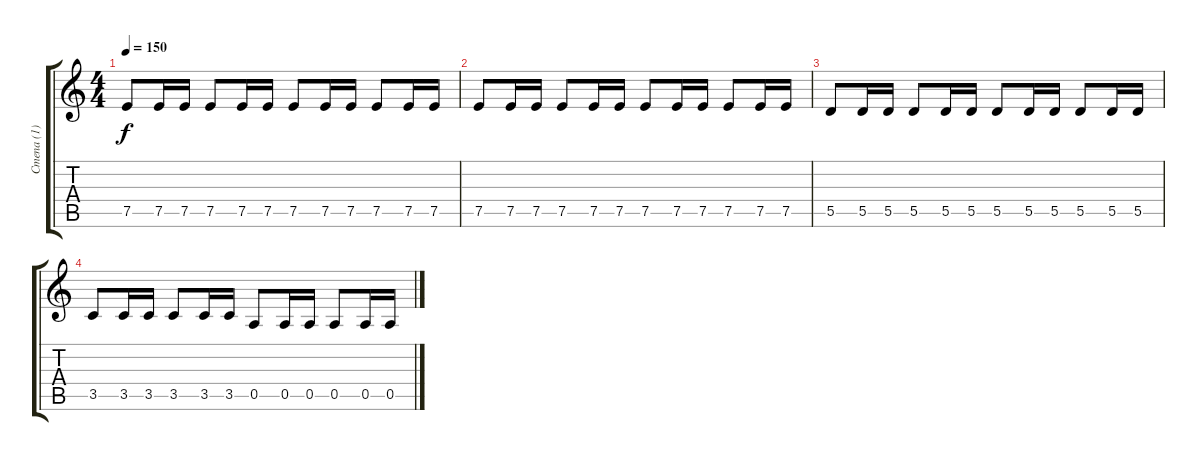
\track ("Степа (1) - бас" "Степа (1) ") {instrument electricbassfinger}
\staff {score tabs}
\tuning (E4 B3 G3 D3 A2 E2) {hide}
\ts (4 4)
\tempo 150
\clef g2
\ks c
7.5.8{dy f} 7.5.16 7.5.16 7.5.8 7.5.16 7.5.16 7.5.8 7.5.16 7.5.16 7.5.8 7.5.16 7.5.16 |
7.5.8 7.5.16 7.5.16 7.5.8 7.5.16 7.5.16 7.5.8 7.5.16 7.5.16 7.5.8 7.5.16 7.5.16 |
5.5.8 5.5.16 5.5.16 5.5.8 5.5.16 5.5.16 5.5.8 5.5.16 5.5.16 5.5.8 5.5.16 5.5.16 |
3.5.8 3.5.16 3.5.16 3.5.8 3.5.16 3.5.16 0.5.8 0.5.16 0.5.16 0.5.8 0.5.16 0.5.16
